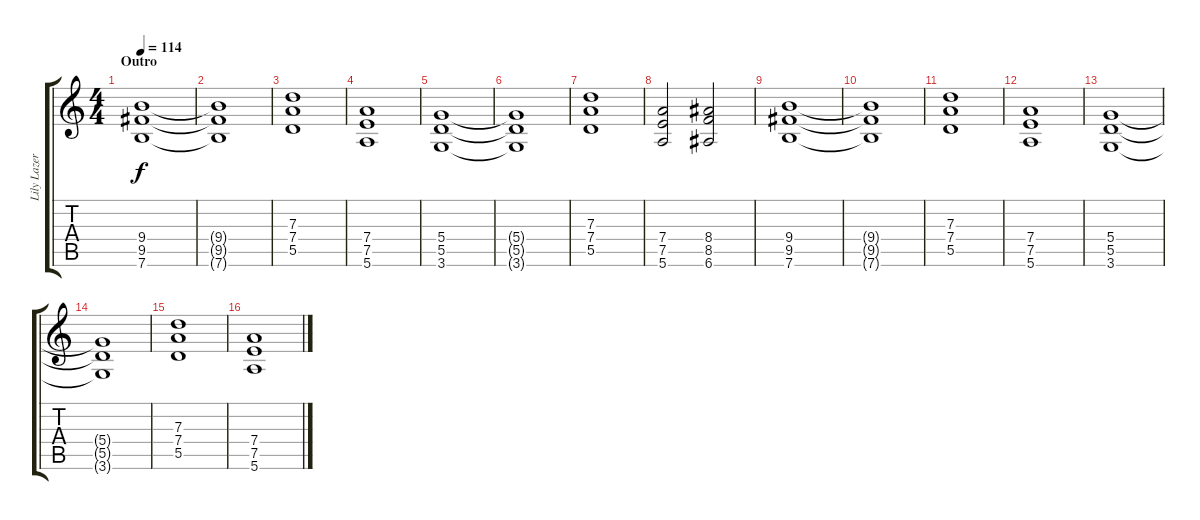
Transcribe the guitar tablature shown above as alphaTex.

\track ("Lily Lazer (Guitar)" "Lily Lazer") {instrument distortionguitar}
\staff {score tabs}
\tuning (E4 B3 G3 D3 A2 E2) {hide}
\ts (4 4)
\section ("" "Outro")
\tempo 114
\clef g2
\ks c
(9.4 9.5 7.6).1{dy f} |
(9.4{t} 9.5{t} 7.6{t}).1 |
(7.3 7.4 5.5).1 |
(7.4 7.5 5.6).1 |
(5.4 5.5 3.6).1 |
(5.4{t} 5.5{t} 3.6{t}).1 |
(7.3 7.4 5.5).1 |
(7.4 7.5 5.6).2 (8.4 8.5 6.6).2 |
(9.4 9.5 7.6).1 |
(9.4{t} 9.5{t} 7.6{t}).1 |
(7.3 7.4 5.5).1 |
(7.4 7.5 5.6).1 |
(5.4 5.5 3.6).1 |
(5.4{t} 5.5{t} 3.6{t}).1 |
(7.3 7.4 5.5).1 |
(7.4 7.5 5.6).1
